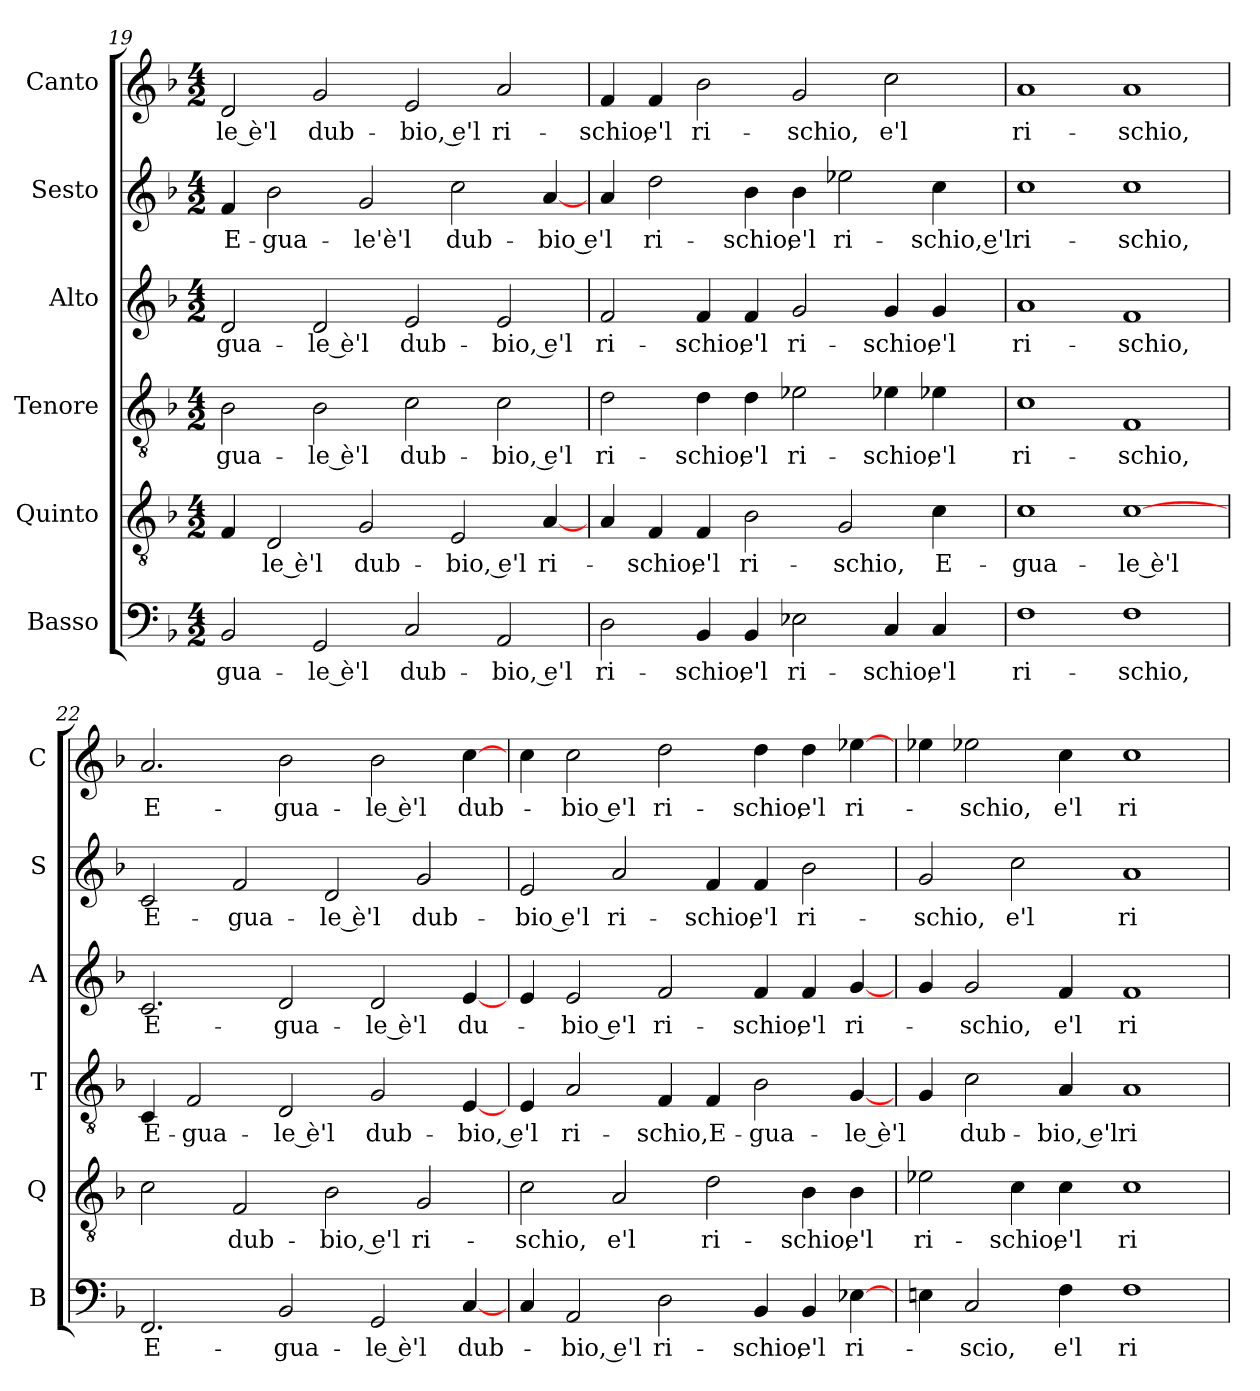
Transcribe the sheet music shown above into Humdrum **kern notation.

**kern	**text	**kern	**text	**kern	**text	**kern	**text	**kern	**text	**kern	**text
*part6	*part6	*part5	*part5	*part4	*part4	*part3	*part3	*part2	*part2	*part1	*part1
*staff6	*staff6	*staff5	*staff5	*staff4	*staff4	*staff3	*staff3	*staff2	*staff2	*staff1	*staff1
*I"Basso	*	*I"Quinto	*	*I"Tenore	*	*I"Alto	*	*I"Sesto	*	*I"Canto	*
*I'B	*	*I'Q	*	*I'T	*	*I'A	*	*I'S	*	*I'C	*
*clefF4	*	*clefGv2	*	*clefGv2	*	*clefG2	*	*clefG2	*	*clefG2	*
*k[b-]	*	*k[b-]	*	*k[b-]	*	*k[b-]	*	*k[b-]	*	*k[b-]	*
*d:	*	*d:	*	*d:	*	*d:	*	*d:	*	*d:	*
*M4/2	*	*M4/2	*	*M4/2	*	*M4/2	*	*M4/2	*	*M4/2	*
=19	=19	=19	=19	=19	=19	=19	=19	=19	=19	=19	=19
2BB-	-gua-	4F	.	2B-	-gua-	2d	-gua-	4f	E-	2d	-le è'l
.	.	2D	-le è'l	.	.	.	.	2b-	-gua-	.	.
2GG	-le è'l	.	.	2B-	-le è'l	2d	-le è'l	.	.	2g	dub-
.	.	2G	dub-	.	.	.	.	2g	-le'è'l	.	.
2C	dub-	.	.	2c	dub-	2e	dub-	.	.	2e	-bio, e'l
.	.	2E	-bio, e'l	.	.	.	.	2cc	dub-	.	.
2AA	-bio, e'l	.	.	2c	-bio, e'l	2e	-bio, e'l	.	.	2a	ri-
.	.	[4A	ri-	.	.	.	.	[4a	-bio e'l	.	.
=20	=20	=20	=20	=20	=20	=20	=20	=20	=20	=20	=20
2D	ri-	4A	.	2d	ri-	2f	ri-	4a	.	4f	-schio,
.	.	4F	-schio,	.	.	.	.	2dd	ri-	4f	e'l
4BB-	-schio,	4F	e'l	4d	-schio,	4f	-schio,	.	.	2b-	ri-
4BB-	e'l	2B-	ri-	4d	e'l	4f	e'l	4b-	-schio,	.	.
2E-X	ri-	.	.	2e-X	ri-	2g	ri-	4b-	e'l	2g	-schio,
.	.	2G	-schio,	.	.	.	.	2ee-X	ri-	.	.
4C	-schio,	.	.	4e-X	-schio,	4g	-schio,	.	.	2cc	e'l
4C	e'l	4c	E-	4e-X	e'l	4g	e'l	4cc	-schio, e'l	.	.
=21	=21	=21	=21	=21	=21	=21	=21	=21	=21	=21	=21
1F	ri-	1c	-gua-	1c	ri-	1a	ri-	1cc	ri-	1a	ri-
1F	-schio,	[1c	-le è'l	1F	-schio,	1f	-schio,	1cc	-schio,	1a	-schio,
=22	=22	=22	=22	=22	=22	=22	=22	=22	=22	=22	=22
2.FF	E-	2c	.	4C	E-	2.c	E-	2c	E-	2.a	E-
.	.	.	.	2F	-gua-	.	.	.	.	.	.
.	.	2F	dub-	.	.	.	.	2f	-gua-	.	.
2BB-	-gua-	.	.	2D	-le è'l	2d	-gua-	.	.	2b-	-gua-
.	.	2B-	-bio, e'l	.	.	.	.	2d	-le è'l	.	.
2GG	-le è'l	.	.	2G	dub-	2d	-le è'l	.	.	2b-	-le è'l
.	.	2G	ri-	.	.	.	.	2g	dub-	.	.
[4C	dub-	.	.	[4E	-bio, e'l	[4e	du-	.	.	[4cc	dub-
=23	=23	=23	=23	=23	=23	=23	=23	=23	=23	=23	=23
4C	.	2c	-schio,	4E	.	4e	.	2e	-bio e'l	4cc	.
2AA	-bio, e'l	.	.	2A	ri-	2e	-bio e'l	.	.	2cc	-bio e'l
.	.	2A	e'l	.	.	.	.	2a	ri-	.	.
2D	ri-	.	.	4F	-schio,	2f	ri-	.	.	2dd	ri-
.	.	2d	ri-	4F	E-	.	.	4f	-schio,	.	.
4BB-	-schio,	.	.	2B-	-gua-	4f	-schio,	4f	e'l	4dd	-schio,
4BB-	e'l	4B-	-schio,	.	.	4f	e'l	2b-	ri-	4dd	e'l
[4E-X	ri-	4B-	e'l	[4G	-le è'l	[4g	ri-	.	.	[4ee-X	ri-
=24	=24	=24	=24	=24	=24	=24	=24	=24	=24	=24	=24
4En	.	2e-X	ri-	4G	.	4g	.	2g	-schio,	4ee-X	.
2C	-scio,	.	.	2c	dub-	2g	-schio,	.	.	2ee-X	-schio,
.	.	4c	-schio,	.	.	.	.	2cc	e'l	.	.
4F	e'l	4c	e'l	4A	-bio, e'l	4f	e'l	.	.	4cc	e'l
1F	ri-	1c	ri-	1A	ri-	1f	ri-	1a	ri-	1cc	ri-
=	=	=	=	=	=	=	=	=	=	=	=
*-	*-	*-	*-	*-	*-	*-	*-	*-	*-	*-	*-
